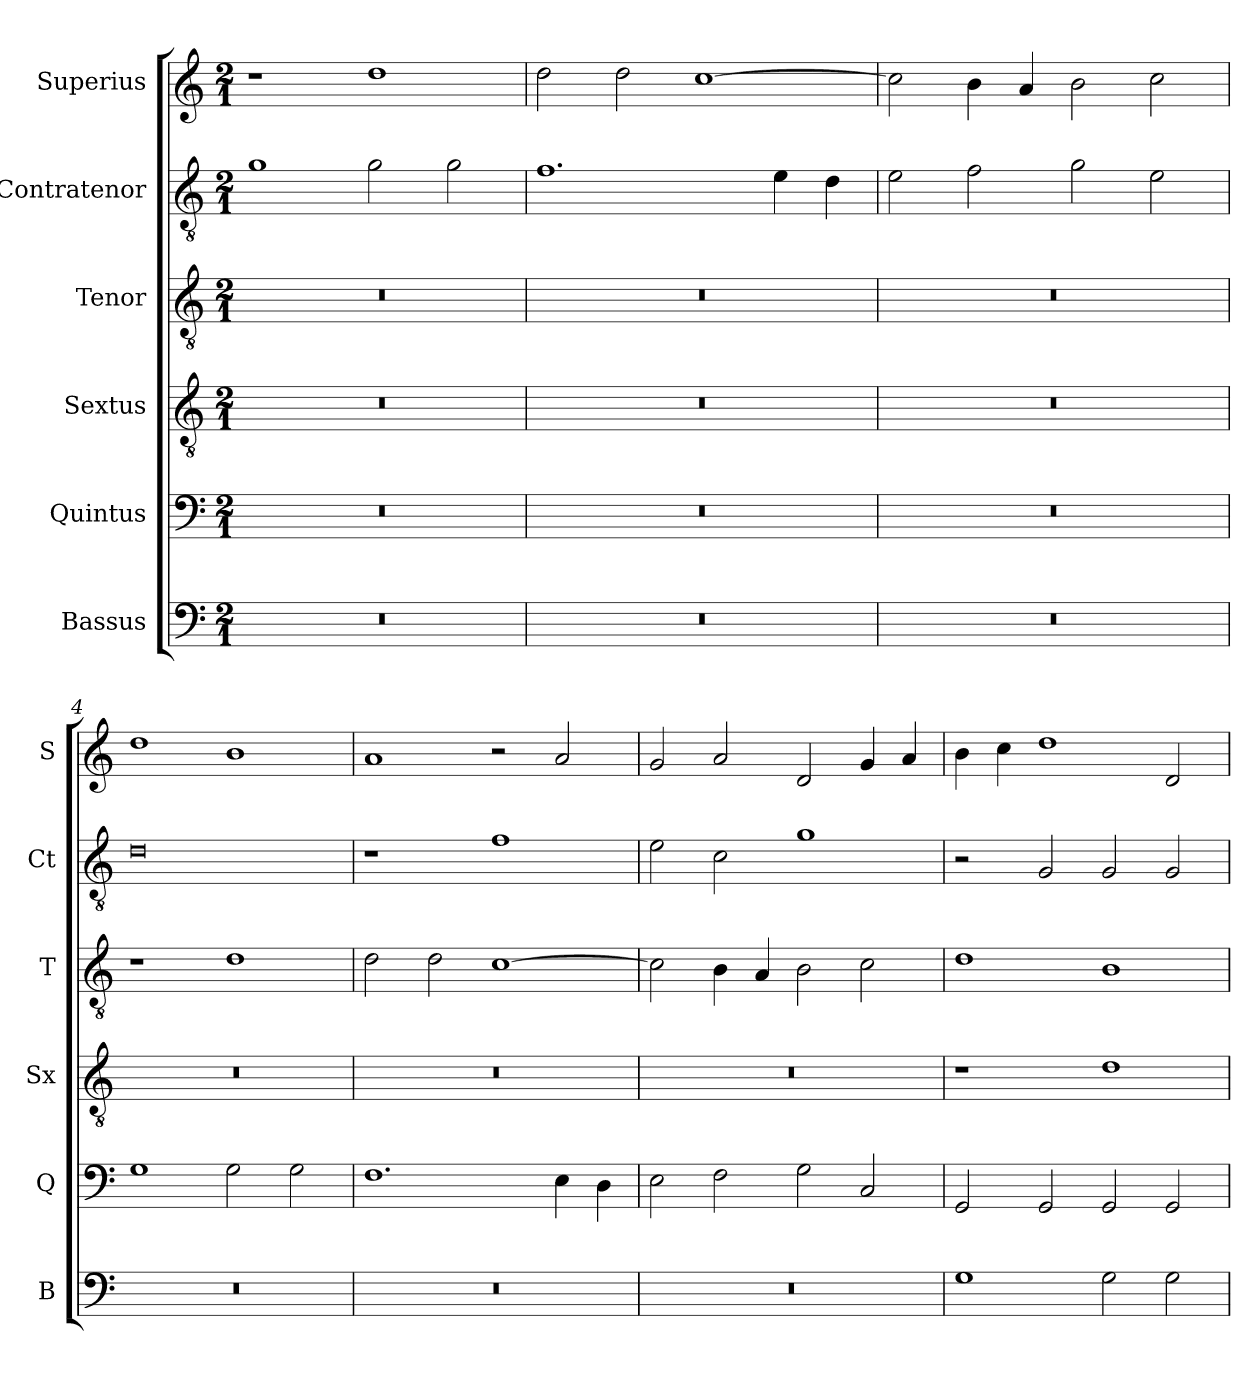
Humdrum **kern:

**kern	**kern	**kern	**kern	**kern	**kern
*part6	*part5	*part4	*part3	*part2	*part1
*staff6	*staff5	*staff4	*staff3	*staff2	*staff1
*I"Bassus	*I"Quintus	*I"Sextus	*I"Tenor	*I"Contratenor	*I"Superius
*I'B	*I'Q	*I'Sx	*I'T	*I'Ct	*I'S
*clefF4	*clefF4	*clefGv2	*clefGv2	*clefGv2	*clefG2
*k[]	*k[]	*k[]	*k[]	*k[]	*k[]
*M2/1	*M2/1	*M2/1	*M2/1	*M2/1	*M2/1
=1	=1	=1	=1	=1	=1
0r	0r	0r	0r	1g	1r
.	.	.	.	2g\	1dd
.	.	.	.	2g\	.
=2	=2	=2	=2	=2	=2
0r	0r	0r	0r	1.f	2dd\
.	.	.	.	.	2dd\
.	.	.	.	.	[1cc
.	.	.	.	4e\	.
.	.	.	.	4d\	.
=3	=3	=3	=3	=3	=3
0r	0r	0r	0r	2e\	2cc\]
.	.	.	.	2f\	4b\
.	.	.	.	.	4a/
.	.	.	.	2g\	2b\
.	.	.	.	2e\	2cc\
=4	=4	=4	=4	=4	=4
0r	1G	0r	1r	0d	1dd
.	2G\	.	1d	.	1b
.	2G\	.	.	.	.
=5	=5	=5	=5	=5	=5
0r	1.F	0r	2d\	1r	1a
.	.	.	2d\	.	.
.	.	.	[1c	1f	2r
.	4E\	.	.	.	2a/
.	4D\	.	.	.	.
=6	=6	=6	=6	=6	=6
0r	2E\	0r	2c\]	2e\	2g/
.	2F\	.	4B\	2c\	2a/
.	.	.	4A/	.	.
.	2G\	.	2B\	1g	2d/
.	2C/	.	2c\	.	4g/
.	.	.	.	.	4a/
=7	=7	=7	=7	=7	=7
1G	2GG/	1r	1d	2r	4b\
.	.	.	.	.	4cc\
.	2GG/	.	.	2G/	1dd
2G\	2GG/	1d	1B	2G/	.
2G\	2GG/	.	.	2G/	2d/
=	=	=	=	=	=
*-	*-	*-	*-	*-	*-
